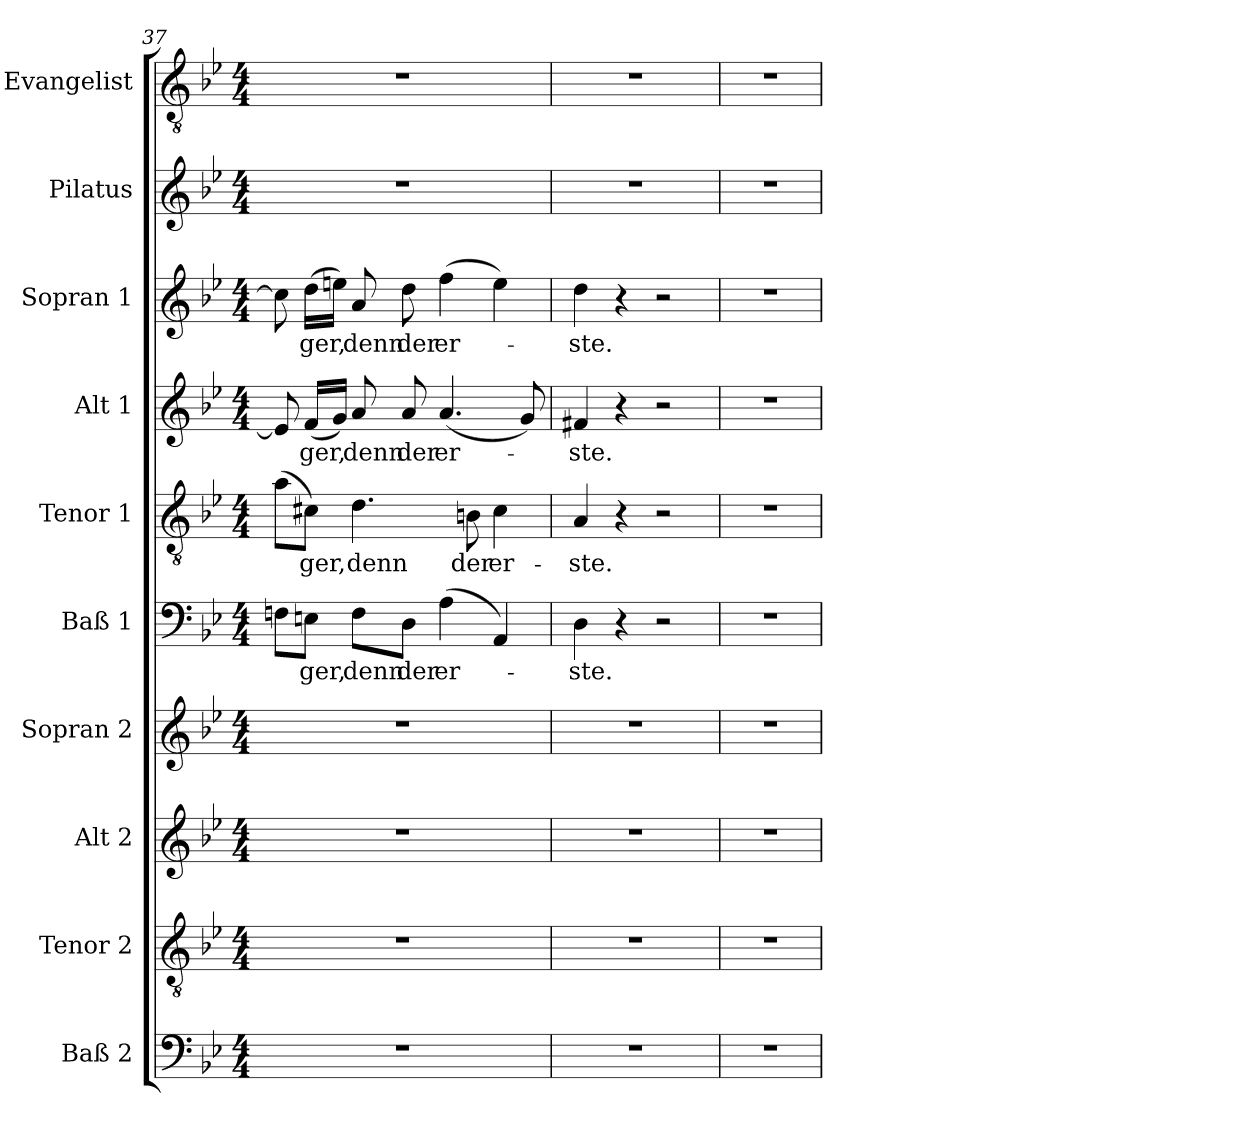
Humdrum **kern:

**kern	**kern	**kern	**kern	**kern	**text	**kern	**text	**kern	**text	**kern	**text	**kern	**kern
*part10	*part9	*part8	*part7	*part6	*part6	*part5	*part5	*part4	*part4	*part3	*part3	*part2	*part1
*staff10	*staff9	*staff8	*staff7	*staff6	*staff6	*staff5	*staff5	*staff4	*staff4	*staff3	*staff3	*staff2	*staff1
*I"Baß 2	*I"Tenor 2	*I"Alt 2	*I"Sopran 2	*I"Baß 1	*	*I"Tenor 1	*	*I"Alt 1	*	*I"Sopran 1	*	*I"Pilatus	*I"Evangelist
!!LO:LB:g=z
*clefF4	*clefGv2	*clefG2	*clefG2	*clefF4	*	*clefGv2	*	*clefG2	*	*clefG2	*	*clefG2	*clefGv2
*k[b-e-]	*k[b-e-]	*k[b-e-]	*k[b-e-]	*k[b-e-]	*	*k[b-e-]	*	*k[b-e-]	*	*k[b-e-]	*	*k[b-e-]	*k[b-e-]
*B-:	*B-:	*B-:	*B-:	*B-:	*	*B-:	*	*B-:	*	*B-:	*	*B-:	*B-:
*M4/4	*M4/4	*M4/4	*M4/4	*M4/4	*	*M4/4	*	*M4/4	*	*M4/4	*	*M4/4	*M4/4
=37	=37	=37	=37	=37	=37	=37	=37	=37	=37	=37	=37	=37	=37
1r	1r	1r	1r	8Fn\L	.	(>8a\L	.	8en/]	.	8cc#\]	.	1r	1r
!	!	!	!	!	!LO:LY:b	!	!LO:LY:b	!	!LO:LY:b	!	!LO:LY:b	!	!
.	.	.	.	8En\J	ger,	8c#X\J)	ger,	(<16f/LL	-ger,	(>16dd\LL	-ger,	.	.
.	.	.	.	.	.	.	.	16g/JJ)	.	16een\JJ)	.	.	.
!	!	!	!	!	!LO:LY:b	!	!LO:LY:b	!	!LO:LY:b	!	!LO:LY:b	!	!
.	.	.	.	8F\L	denn	4.d\	denn	8a/	denn	8a/	denn	.	.
!	!	!	!	!	!LO:LY:b	!	!	!	!LO:LY:b	!	!LO:LY:b	!	!
.	.	.	.	8D\J	der	.	.	8a/	der	8dd\	der	.	.
!	!	!	!	!	!LO:LY:b	!	!	!	!LO:LY:b	!	!LO:LY:b	!	!
.	.	.	.	(>4A\	er-	.	.	(<4.a/	er-	(>4ff\	er-	.	.
!	!	!	!	!	!	!	!LO:LY:b	!	!	!	!	!	!
.	.	.	.	.	.	8Bn\	der	.	.	.	.	.	.
!	!	!	!	!	!	!	!LO:LY:b	!	!	!	!	!	!
.	.	.	.	4AA/)	.	4c#\	er-	.	.	4ee\)	.	.	.
.	.	.	.	.	.	.	.	8g/)	.	.	.	.	.
=38	=38	=38	=38	=38	=38	=38	=38	=38	=38	=38	=38	=38	=38
!	!	!	!	!	!LO:LY:b	!	!LO:LY:b	!	!LO:LY:b	!	!LO:LY:b	!	!
1r	1r	1r	1r	4D\	-ste.	4A/	-ste.	4f#X/	-ste.	4dd\	-ste.	1r	1r
.	.	.	.	4r	.	4r	.	4r	.	4r	.	.	.
.	.	.	.	2r	.	2r	.	2r	.	2r	.	.	.
=39	=39	=39	=39	=39	=39	=39	=39	=39	=39	=39	=39	=39	=39
1r	1r	1r	1r	1r	.	1r	.	1r	.	1r	.	1r	1r
=	=	=	=	=	=	=	=	=	=	=	=	=	=
*-	*-	*-	*-	*-	*-	*-	*-	*-	*-	*-	*-	*-	*-
